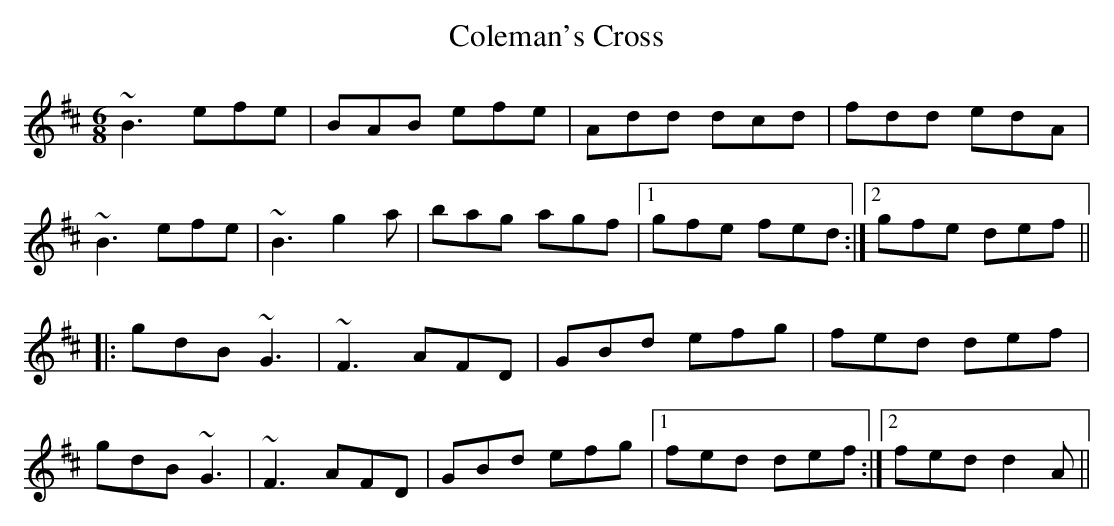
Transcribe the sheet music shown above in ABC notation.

X:1
T:Coleman's Cross
M:6/8
L:1/8
K:Edor
~B3 efe|BAB efe|Add dcd|fdd edA|!
~B3 efe|~B3 g2a|bag agf|1 gfe fed:|2 gfe def||!
|:gdB ~G3|~F3 AFD|GBd efg|fed def|!
gdB ~G3|~F3 AFD|GBd efg|1 fed def:|2 fed d2A||!
